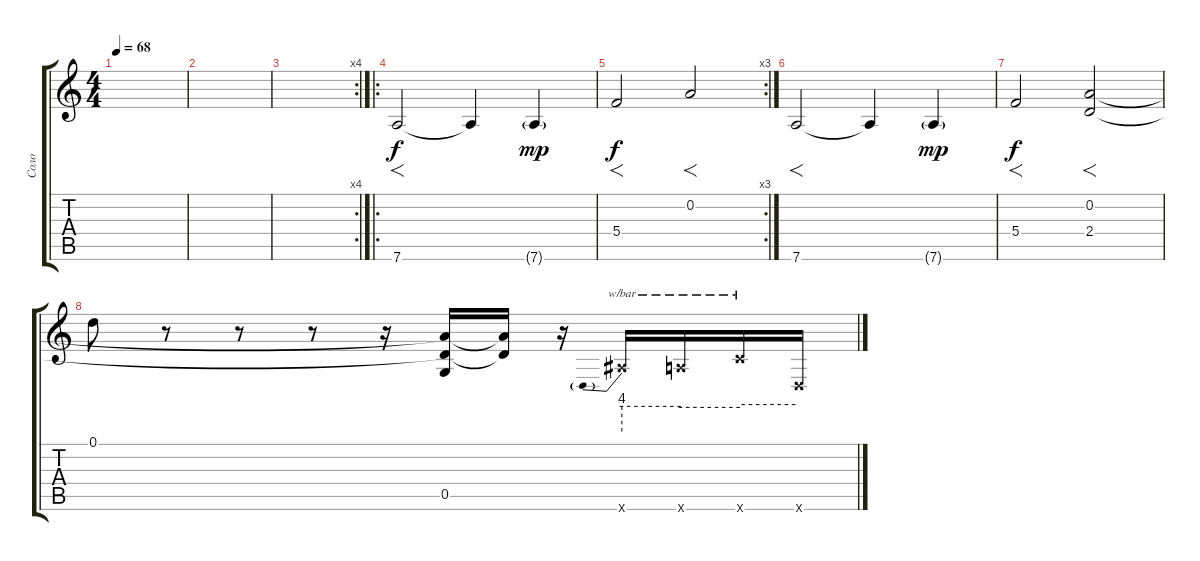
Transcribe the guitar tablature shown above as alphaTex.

\track ("Соло" "Соло") {instrument distortionguitar}
\staff {score tabs}
\tuning (D4 A3 F3 C3 G2 D2) {hide}
\ts (4 4)
\tempo 68
\clef g2
\ks c
|
|
\rc 4
|
\ro
7.6.2{f} 7.6{t}.4 7.6{g}.4{dy mp} |
\rc 3
5.4.2{f dy f} 0.2.2{f} |
7.6.2{f} 7.6{t}.4 7.6{g}.4{dy mp} |
5.4.2{f dy f} (0.2 2.4).2{f} |
0.1.8 r.8 r.8 r.8 r.16 (0.2{t} 2.4{t} 0.5).16 (0.2{t} 2.4{t}).16 r.16 0.6{x}.16{tbe (predive default 0 16 60 16)} 0.6{x}.16{tbe (hold default 0 14 60 14)} 0.6{x}.16{tbe (hold default 0 20 60 20)} 0.6{x}.16
